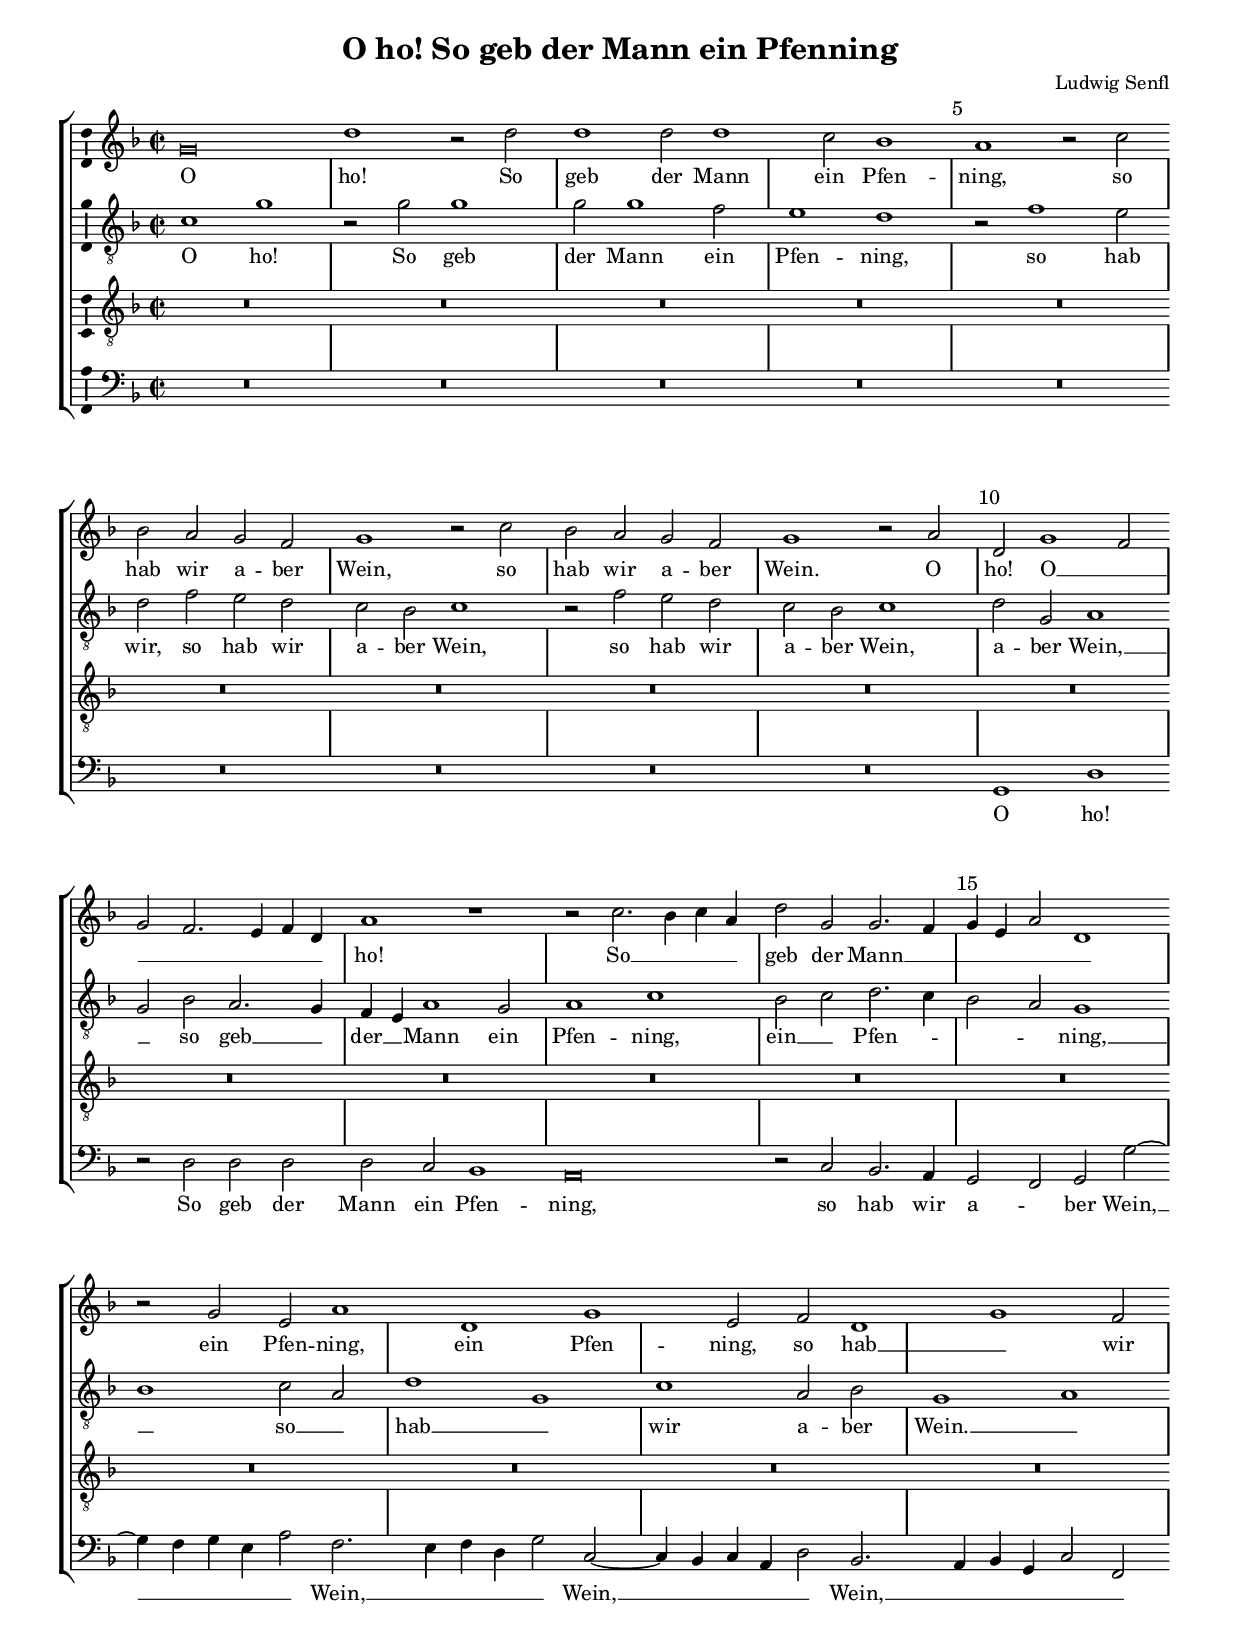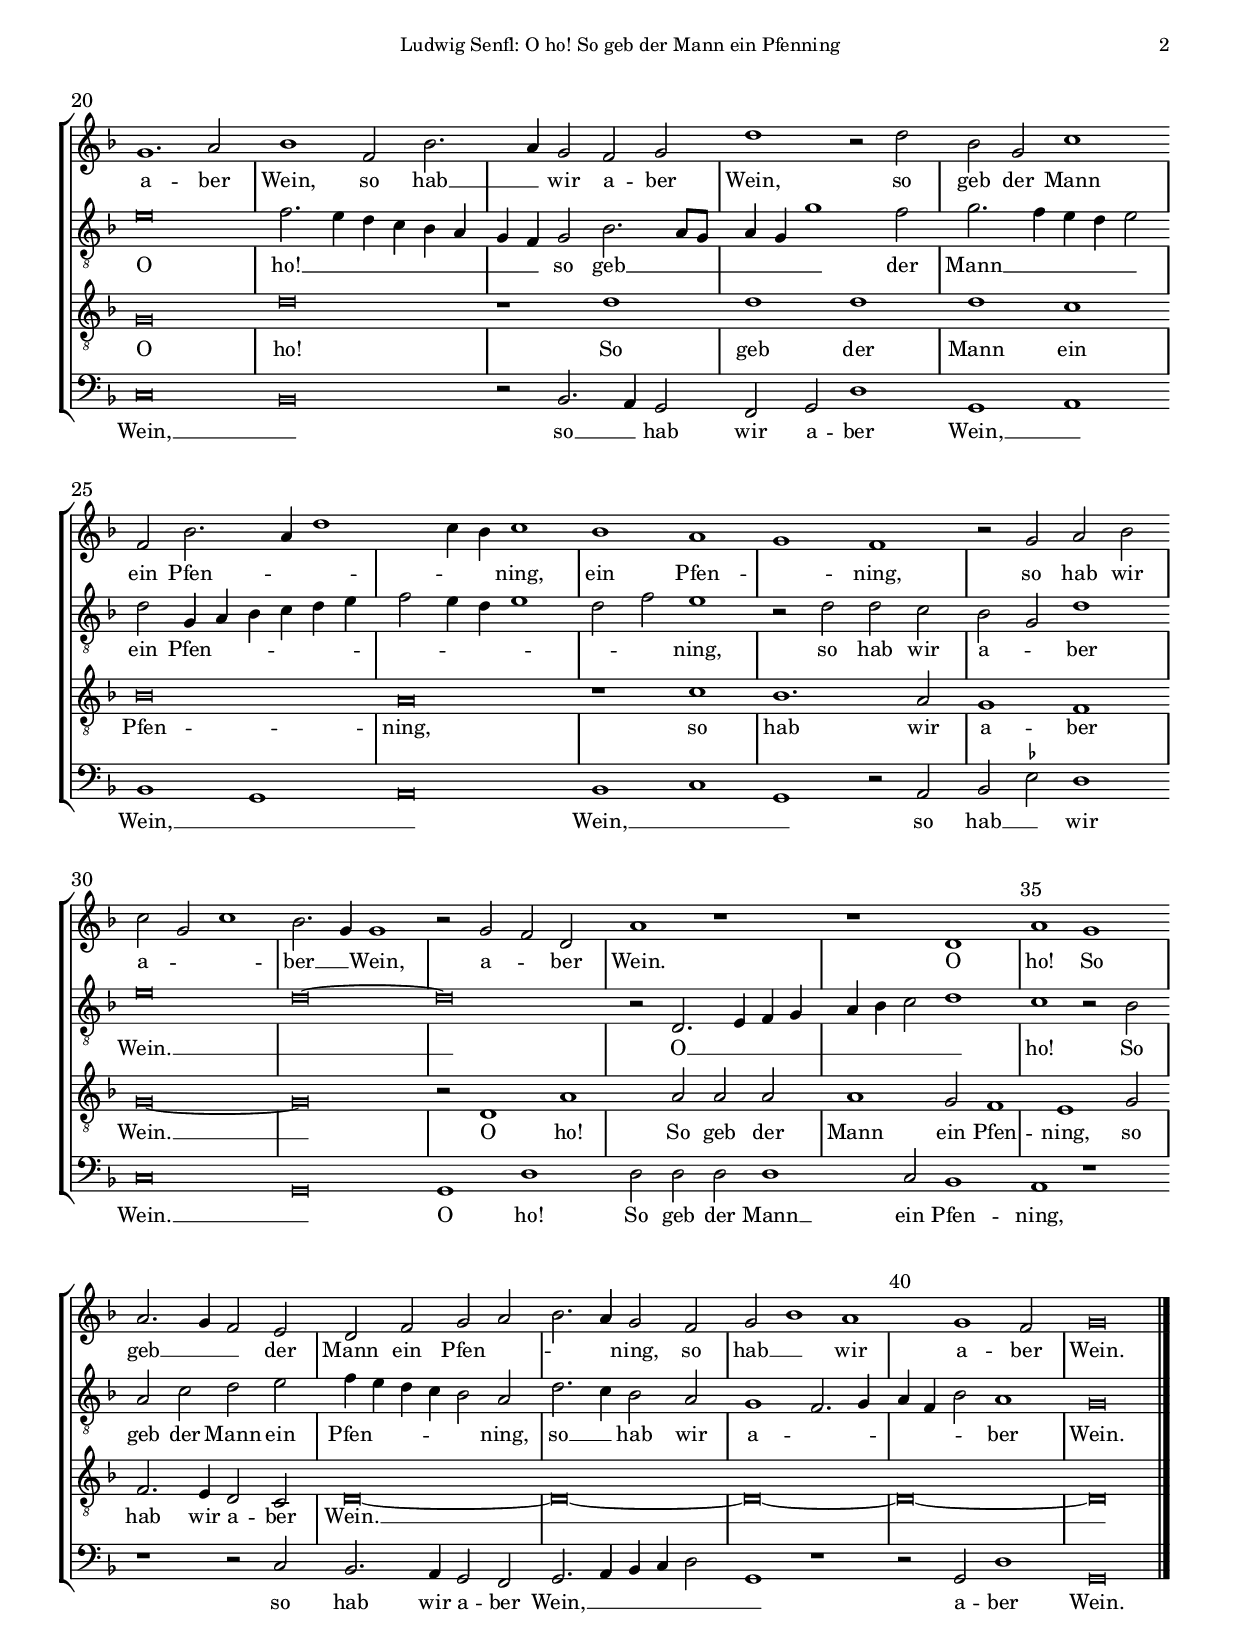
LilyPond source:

\version "2.18.2"
\language "deutsch"

%29.3.17

#(set-global-staff-size 16.5)

\header {
  title = "O ho! So geb der Mann ein Pfenning"
  subtitle = ""
  composer = "Ludwig Senfl"
}

\paper {
  #(set-paper-size "a4")
  top-margin = 10
  bottom-margin = 10
  left-margin = 12
  right-margin = 12
  %Abstand der Noten von der Ueberschrift
  markup-system-spacing #'padding = #1
  %Abstand der Noten von der Oberkante und der Kopfzeile
  top-system-spacing #'padding = #4.5
  %Abstand von der Fußzeile zum untersten System
  last-bottom-spacing.minimum-distance = 13
  
  system-count = 8
  
  ragged-last-bottom = ##t
  
  evenHeaderMarkup = \markup \fill-line \on-the-fly \not-first-page {
  ""
  \center-column { \line { "Ludwig Senfl: O ho! So geb der Mann ein Pfenning" } \line { "" } }
  \on-the-fly #print-page-number-check-first \fromproperty #'page:page-number-string }
  
  
  oddHeaderMarkup = \evenHeaderMarkup

  oddFooterMarkup = \markup \fill-line { 
    ""
           
    ""
}
}

allabrevevierer = \markup {
	\override #'(baseline-skip . 0)
	\line {
		\general-align #Y #CENTER
		\musicglyph #"timesig.C22"
	}
}

showMultiRests = {
 \set Staff.keepAliveInterfaces = #'(
    rhythmic-grob-interface
    multi-measure-rest-interface
    lyric-interface
    stanza-number-interface
    percent-repeat-interface)
}

global = {
  \key f \major
  \override NoteHead #'style = #'baroque
  % Taktzahlen
  \override Score.BarNumber #'break-visibility = #'#(#t #t #t)
  \set Score.barNumberVisibility = #(every-nth-bar-number-visible 5)
  \override Score.BarNumber #'break-visibility = #end-of-line-invisible
  \override Score.BarNumber #'self-alignment-X = #-1
  \override Score.BarNumber #'font-size = #0.5
  
  \hide Staff.BarLine
}

ficta = { \once \set suggestAccidentals = ##t }

discantus = \relative c'' {
  \global
%  \set Staff.instrumentName = "Discantus" 
  \time 4/2 
  \once \override Staff.TimeSignature #'stencil = #ly:text-interface::print
  \once \override Staff.TimeSignature #'text = #allabrevevierer
  g\breve d'1 r2 d d1 d2 d1 c2 b1 a r2 c
  b2 a g f g1 r2 c b a g f g1 r2 a d, g1 f2
  g2 f2. e4 f d a'1 r r2 c2. b4 c a d2 g, g2. f4
  g4 e a2 d,1 r2 g2 e a1 d,1 g1 e2 f d1
  g1 f2 g1. a2 b1 f2 b2. a4 g2 f g
  d'1 r2 d b g c1 f,2 b2. a4 d1 c4 b c1 b a
  g1 f r2 g a b c g c1 b2. g4 g1 r2 g f d
  a'1 r r d, a' g a2. g4 f2 e
  d2 f g a b2. a4 g2 f g b1 a1 g1 f2 g\breve \undo \hide Staff.BarLine \bar "|."
}


altus = \relative c' {
  \global
%  \set Staff.instrumentName = "Altus"
  \time 4/2 
  \once \override Staff.TimeSignature #'stencil = #ly:text-interface::print
  \once \override Staff.TimeSignature #'text = #allabrevevierer
  c1 g' r2 g2 g1 g2 g1 f2 e1 d r2 f1 e2
  d2 f e d c b c1 r2 f e d c b c1 d2 g, a1
  g2 b a2. g4 f e a1 g2 a1 c b2 c d2. c4
  b2 a g1 b c2 a d1 g, c  a2 b
  g1 a e'\breve f2. e4 d c b a g f g2 b2. a8 g
  a4 g g'1 f2 g2. f4 e d e2 d g,4 a b c d e f2 e4 d e1 d2 f e1
  r2 d d c b g d'1 e\breve d~ d
  r2 d,2. e4 f g a b c2 d1 c r2 b a c d e
  f4 e d c b2 a d2. c4 b2 a g1 f2. g4 a f b2 a1 g\breve \undo \hide Staff.BarLine \bar "|."
}



tenor = \relative c' {
  \global
%  \set Staff.instrumentName = "Tenor"
  \time 4/2 
  \once \override Staff.TimeSignature #'stencil = #ly:text-interface::print
  \once \override Staff.TimeSignature #'text = #allabrevevierer
  \showMultiRests
  R\breve*19 \break
  g\breve d' r1 d
  d1 d d c b\breve a r1 c
  b1. a2 g1 f g\breve~ g r2 d1 a'1
  a2 a a a1 g2 f1 e1 g2 f2. e4 d2 c
  d\breve~ d~ d~ d~ d \undo \hide Staff.BarLine \bar "|."
}


bassus = \relative c {
  \global
%  \set Staff.instrumentName = "Bassus"
  \time 4/2 
  \once \override Staff.TimeSignature #'stencil = #ly:text-interface::print
  \once \override Staff.TimeSignature #'text = #allabrevevierer
  R\breve*9 g1 d'
  r2 d d d d c b1 a\breve r2 c b2. a4
  g2 f g g'2~ g4 f4 g e a2 f2. e4 f d g2 c,~ c4 b c a d2 b2.
  a4 b g c2 f, c'\breve b r2 b2. a4 g2
  f2 g d'1 g, a b g a\breve b1 c
  g1 r2 a b \ficta es d1 c\breve g g1 d'
  d2 d d d1 c2 b1 a r r r2 c
  b2. a4 g2 f g2. a4 b c d2 g,1 r r2 g d'1 g,\breve \undo \hide Staff.BarLine \bar "|."
}



discantustext = \lyricmode {
  \set lyricMelismaAlignment = #CENTER
  O ho! So geb der Mann ein Pfen -- ning, so
  hab wir a -- ber Wein, so hab wir a -- ber Wein. O ho! O __ _
  _ _ _ _ _ ho! So __ _ _ _ geb der Mann __ _
  _ _ _ _ ein Pfen -- ning, ein Pfen -- ning, so hab __
  _ wir a -- ber Wein, so hab __ _ wir a -- ber Wein, 
  so geb der Mann ein Pfen -- _ _ _ _ ning, ein Pfen --  
  _ ning, so hab wir a -- _ _ ber __ _ Wein, a -- _ ber
  Wein. O ho! So geb __ _ _ der
  Mann ein Pfen -- _ _ _ ning, so hab __ _ wir a -- ber Wein.
}

altustext = \lyricmode {
  \set lyricMelismaAlignment = #CENTER
  O ho! So geb der Mann ein Pfen -- ning, so hab wir, so
  hab wir a -- ber Wein, so hab wir a -- ber Wein, a -- ber Wein, __
  _ so geb __ _ der __ _ Mann ein Pfen -- ning, ein __ _ Pfen -- _ 
  _ _ ning, __ _ so __ _ hab __ _ wir a -- ber
  Wein. __ _ O ho! __ _ _ _ _ _ _ _ so geb __ _ _ 
  _ _ _ der Mann __ _ _ _ _ ein Pfen -- _ _ _ _ _ _ _ _ _ _ _ ning,
  so hab wir a -- _ ber Wein. __ _
  O __ _ _ _ _ _ _ _ ho! So geb der Mann ein
  Pfen -- _ _ _ _ ning, so __ _ hab wir a -- _ _ _ _ _ ber Wein.
}

tenortext = \lyricmode {
  \set lyricMelismaAlignment = #CENTER
  O ho! So 
  geb der Mann ein Pfen -- ning, so
  hab wir a -- ber Wein. __ O ho! 
  So geb der Mann ein Pfen -- ning, so hab wir a -- ber
  Wein. __
}
 
bassustext = \lyricmode {
  \set lyricMelismaAlignment = #CENTER
  O ho!
  So geb der Mann ein Pfen -- ning, so hab wir
  a -- _ ber Wein, __ _ _ _ _ Wein, __ _ _ _ _ Wein, __ _ _ _ _ Wein, __
  _ _ _ _ _ Wein, __ _ so __ _ hab
  wir a -- ber Wein, __ _ Wein, __ _ _ Wein, __ _
  _ so hab __ _ wir Wein. __ _ O ho!
  So geb der Mann __ ein Pfen -- ning, so
  hab wir a -- ber Wein, __ _ _ _ _ _ a -- ber Wein.
}


\score {
    << 
  \new StaffGroup <<
    \new Staff \with {
      midiInstrument = "recorder"
%      instrumentName = "Discantus"
      \consists "Ambitus_engraver"
    } { \clef "treble" \discantus }
    \addlyrics { \discantustext }
    \new Staff \with {
      midiInstrument = "recorder"
%      instrumentName = "Altus"
      \consists "Ambitus_engraver"
    } { \clef "treble_8" \altus }
    \addlyrics { \altustext }
    \new Staff \with {
      midiInstrument = "recorder"
%      instrumentName = "Tenor"
      \consists "Ambitus_engraver"
    } { \clef "treble_8" \tenor }
    \addlyrics { \tenortext }
    \new Staff \with {
      midiInstrument = "recorder"
%      instrumentName = "Bassus"
      \consists "Ambitus_engraver"
    } { \clef "bass" \bassus }
    \addlyrics { \bassustext }
  >>
  


 >>
  \layout {
    indent = #0
 %   ragged-right = ##t
    \context { \Staff
      % these lines prevent empty staves from being printed
      \RemoveEmptyStaves
      \override VerticalAxisGroup.remove-first = ##t
    }
  }
  %}
%{  \layout {
  % um in der 1. Zeile keinen Einzug zu bekommen
  indent = #0
 %   ragged-right = ##t
    \context { \Staff
      % these lines prevent empty staves from being printed
      \RemoveEmptyStaves
      \override VerticalAxisGroup.remove-first = ##t
    }
  }
%}
  \midi {
    \tempo 4=260
  }
}


